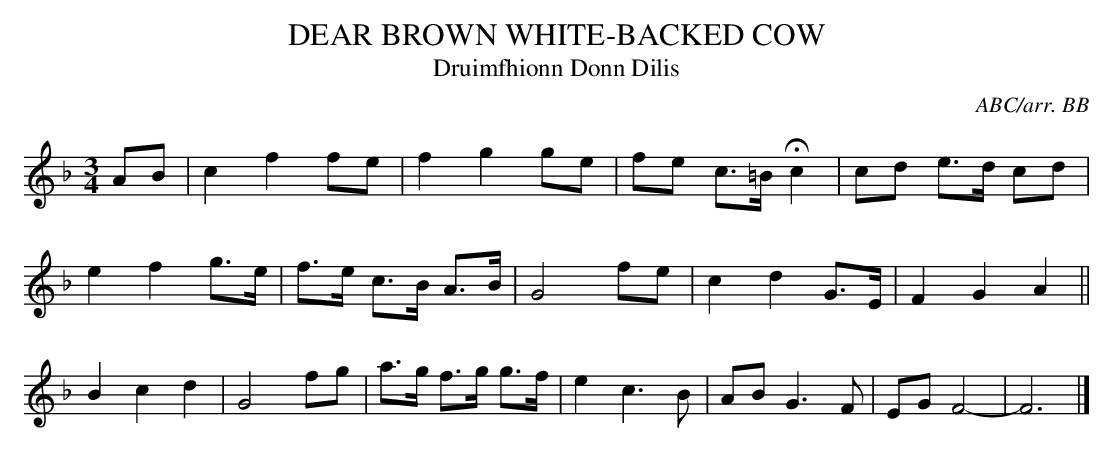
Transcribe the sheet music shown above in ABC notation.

X:1
T:DEAR BROWN WHITE-BACKED COW
T:Druimfhionn Donn Dilis
Y:"andantino con espress."
C:ABC/arr. BB
L:1/8
M:3/4
K:F
AB|c2f2 fe|f2g2 ge|fe c>=B Hc2|cd e>d cd|
e2f2 g>e|f>e c>B A>B|G4 fe|c2d2 G>E|F2G2A2||
B2c2d2|G4 fg|a>g f>g g>f|e2 c3B|AB G3F|EGF4-|F6|]
